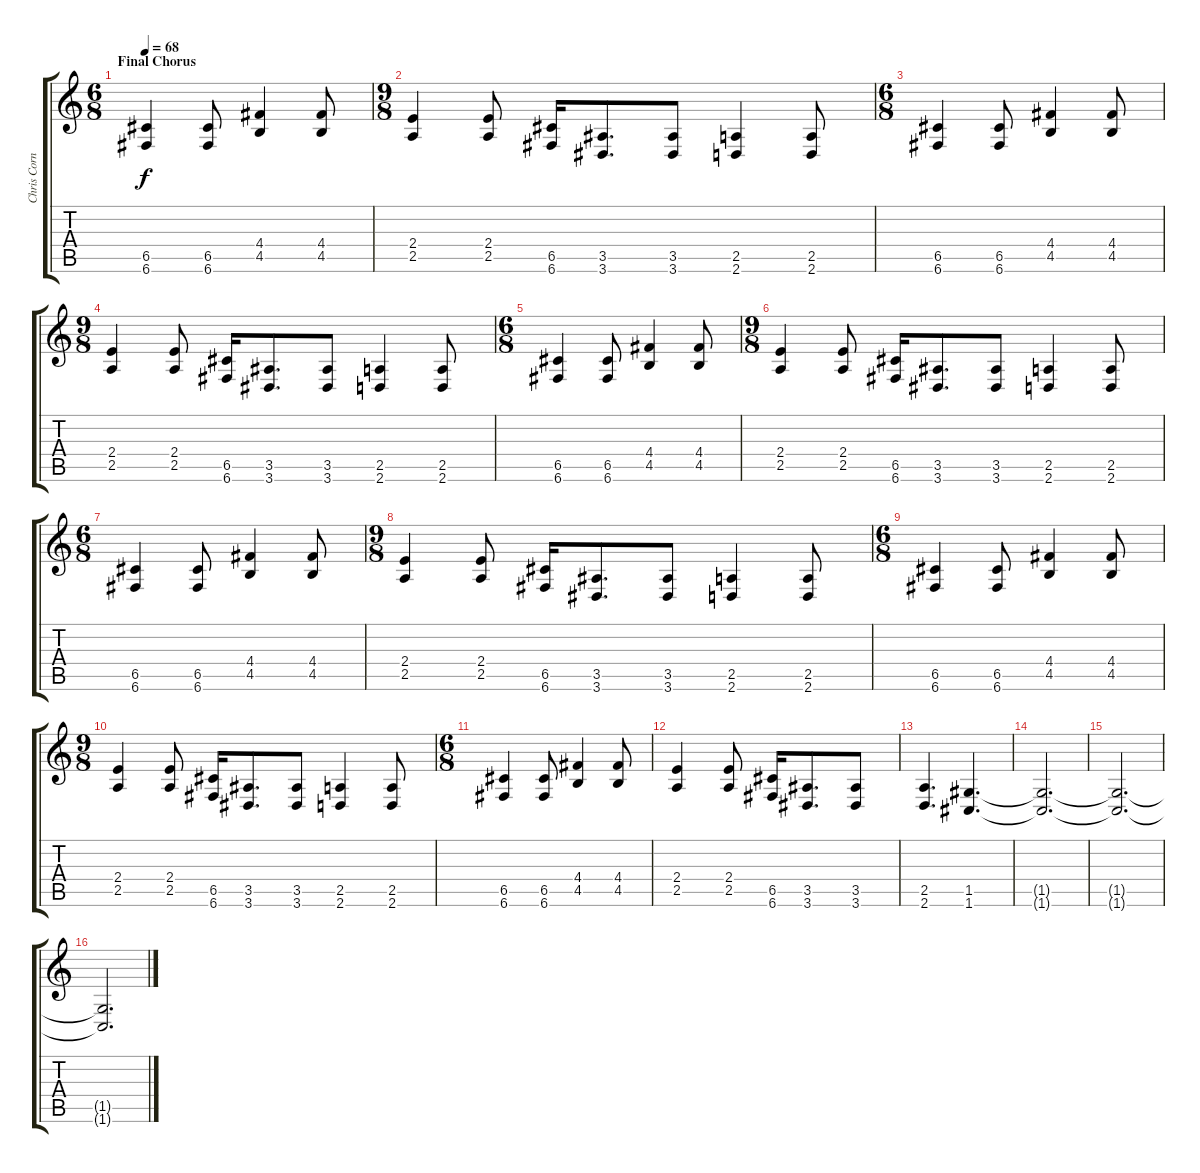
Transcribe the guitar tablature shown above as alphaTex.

\track ("Chris Cornell" "Chris Corn") {instrument distortionguitar}
\staff {score tabs}
\tuning (E4 B3 G3 D3 G2 C2) {hide}
\ts (6 8)
\section ("" "Final Chorus")
\tempo 68
\clef g2
\ks c
(6.5 6.6).4{dy f volume 16} (6.5 6.6).8 (4.4 4.5).4 (4.4 4.5).8 |
\ts (9 8)
(2.4 2.5).4 (2.4 2.5).8 (6.5 6.6).16 (3.5 3.6).8{d} (3.5 3.6).8 (2.5 2.6).4 (2.5 2.6).8 |
\ts (6 8)
(6.5 6.6).4 (6.5 6.6).8 (4.4 4.5).4 (4.4 4.5).8 |
\ts (9 8)
(2.4 2.5).4 (2.4 2.5).8 (6.5 6.6).16 (3.5 3.6).8{d} (3.5 3.6).8 (2.5 2.6).4 (2.5 2.6).8 |
\ts (6 8)
(6.5 6.6).4 (6.5 6.6).8 (4.4 4.5).4 (4.4 4.5).8 |
\ts (9 8)
(2.4 2.5).4 (2.4 2.5).8 (6.5 6.6).16 (3.5 3.6).8{d} (3.5 3.6).8 (2.5 2.6).4 (2.5 2.6).8 |
\ts (6 8)
(6.5 6.6).4 (6.5 6.6).8 (4.4 4.5).4 (4.4 4.5).8 |
\ts (9 8)
(2.4 2.5).4 (2.4 2.5).8 (6.5 6.6).16 (3.5 3.6).8{d} (3.5 3.6).8 (2.5 2.6).4 (2.5 2.6).8 |
\ts (6 8)
(6.5 6.6).4 (6.5 6.6).8 (4.4 4.5).4 (4.4 4.5).8 |
\ts (9 8)
(2.4 2.5).4 (2.4 2.5).8 (6.5 6.6).16 (3.5 3.6).8{d} (3.5 3.6).8 (2.5 2.6).4 (2.5 2.6).8 |
\ts (6 8)
(6.5 6.6).4 (6.5 6.6).8 (4.4 4.5).4 (4.4 4.5).8 |
(2.4 2.5).4 (2.4 2.5).8 (6.5 6.6).16 (3.5 3.6).8{d} (3.5 3.6).8 |
(2.5 2.6).4{d} (1.5 1.6).4{d} |
(1.5{t} 1.6{t}).2{d} |
(1.5{t} 1.6{t}).2{d volume 0} |
(1.5{t} 1.6{t}).2{d}
